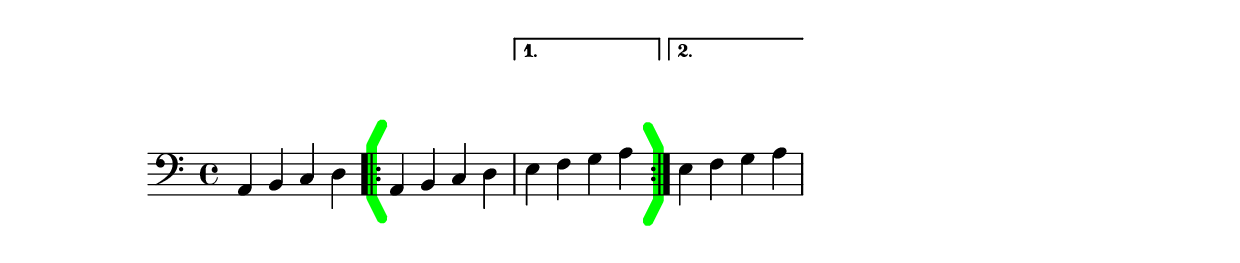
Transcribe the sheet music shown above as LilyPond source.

\version "2.19.18"
\language "english"

testl = #'(
	(moveto 1 -4.5)
	(lineto 0 -2.5)
	(lineto 0 2.5)
	(lineto 1 4.5))

testr = #'(
	(moveto -1 -4.5)
	(lineto 0 -2.5)
	(lineto 0 2.5)
	(lineto -1 4.5))

\new Staff
{
	\clef bass
	\time 4/4
	\key c \major

	a,4 b, c d |
	\repeat volta 2
	{
		\once \override TextScript.extra-offset = #'( -1.75 . -7.25 )
		a,4 -\tweak layer #-1 ^\markup { \with-color #green \path #1 #testl } b, c d |
	}
	\alternative
	{
		{
			e f g 
			\displayMusic {
			\once \override TextScript.extra-offset = #'( 3.75 . -7.5 )
			a -\tweak layer #-1 ^\markup { \with-color #green \path #1 #testr } } |
		}
		{
			e f g a |
		}
	}
}